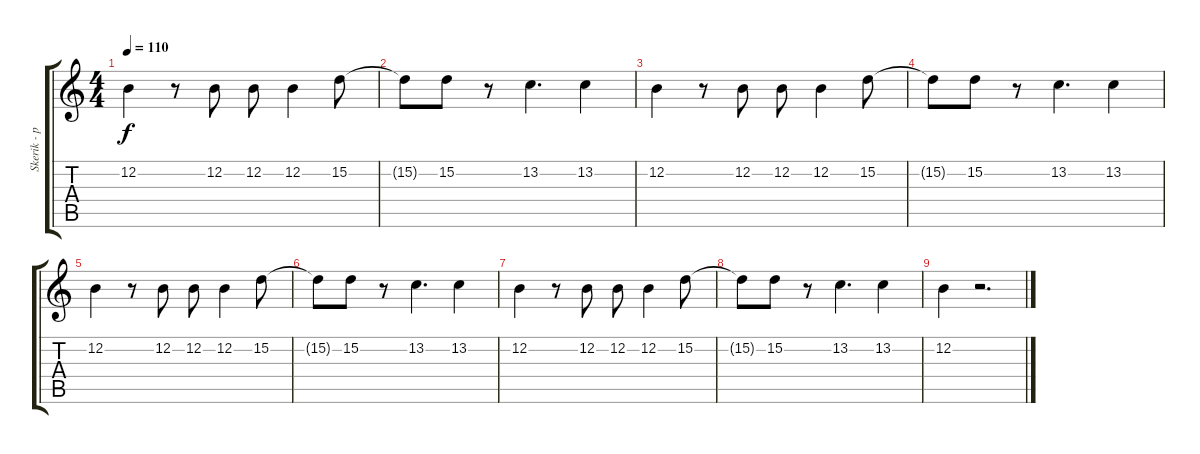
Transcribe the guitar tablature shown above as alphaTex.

\track ("Skerik - percussion" "Skerik - p") {instrument celesta}
\staff {score tabs}
\tuning (E4 B3 G3 D3 A2 E2) {hide}
\ts (4 4)
\tempo 110
\clef g2
\ks c
12.2.4{dy f} r.8 12.2.8 12.2.8 12.2.4 15.2.8 |
15.2{t}.8 15.2.8 r.8 13.2.4{d} 13.2.4 |
12.2.4 r.8 12.2.8 12.2.8 12.2.4 15.2.8 |
15.2{t}.8 15.2.8 r.8 13.2.4{d} 13.2.4 |
12.2.4 r.8 12.2.8 12.2.8 12.2.4 15.2.8 |
15.2{t}.8 15.2.8 r.8 13.2.4{d} 13.2.4 |
12.2.4 r.8 12.2.8 12.2.8 12.2.4 15.2.8 |
15.2{t}.8 15.2.8 r.8 13.2.4{d} 13.2.4 |
12.2.4 r.2{d}
